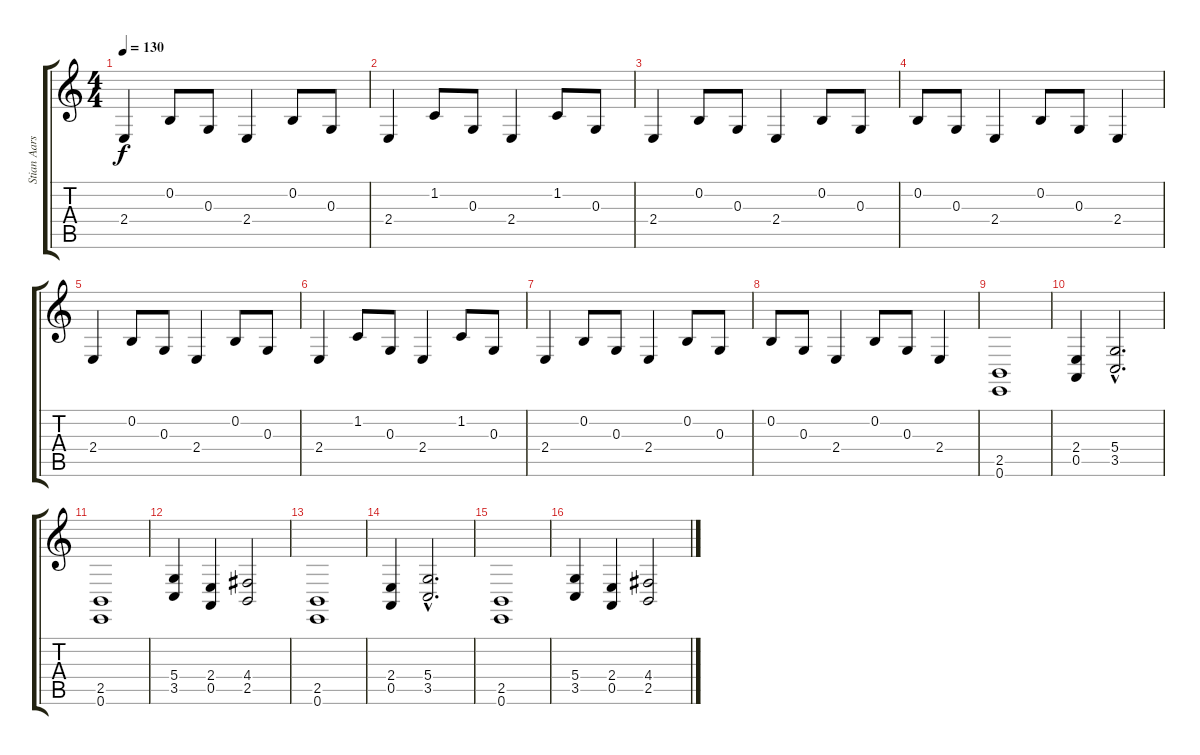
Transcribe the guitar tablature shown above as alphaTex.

\track ("Stian Aarstad" "Stian Aars") {instrument brightacousticpiano}
\staff {score tabs}
\tuning (E4 B3 G3 D3 A2 E2) {hide}
\ts (4 4)
\tempo 130
\clef g2
\ks c
2.4.4{dy f} 0.2.8 0.3.8 2.4.4 0.2.8 0.3.8 |
2.4.4 1.2.8 0.3.8 2.4.4 1.2.8 0.3.8 |
2.4.4 0.2.8 0.3.8 2.4.4 0.2.8 0.3.8 |
0.2.8 0.3.8 2.4.4 0.2.8 0.3.8 2.4.4 |
2.4.4 0.2.8 0.3.8 2.4.4 0.2.8 0.3.8 |
2.4.4 1.2.8 0.3.8 2.4.4 1.2.8 0.3.8 |
2.4.4 0.2.8 0.3.8 2.4.4 0.2.8 0.3.8 |
0.2.8 0.3.8 2.4.4 0.2.8 0.3.8 2.4.4 |
(2.5 0.6).1 |
(2.4 0.5).4 (5.4{hac} 3.5{hac}).2{d} |
(2.5 0.6).1 |
(5.4 3.5).4 (2.4 0.5).4 (4.4 2.5).2 |
(2.5 0.6).1{volume 15} |
(2.4 0.5).4{volume 14} (5.4{hac} 3.5{hac}).2{d volume 12} |
(2.5 0.6).1{volume 10} |
(5.4 3.5).4{volume 9} (2.4 0.5).4{volume 9} (4.4 2.5).2{volume 8}
